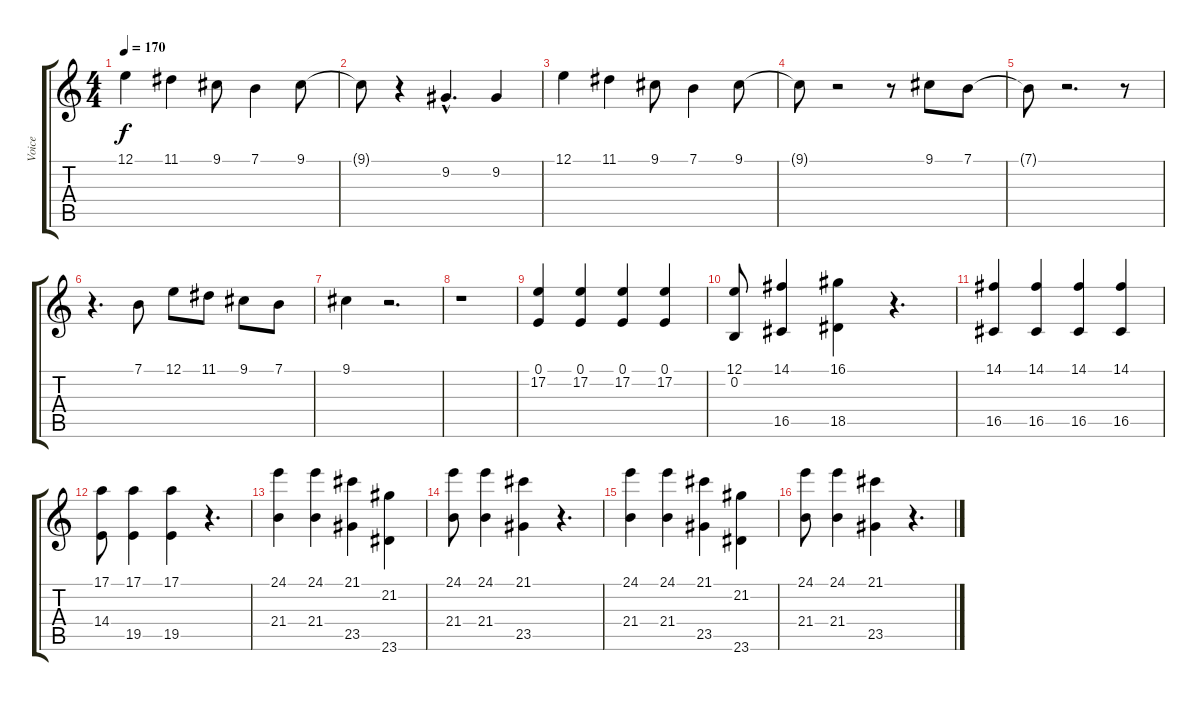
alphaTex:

\track ("Voice" "Voice") {instrument percussiveorgan}
\staff {score tabs}
\tuning (E4 B3 G3 D3 A2 E2) {hide}
\ts (4 4)
\tempo 170
\clef g2
\ks c
12.1.4{dy f} 11.1.4 9.1.8 7.1.4 9.1.8 |
9.1{t}.8 r.4 9.2{hac}.4{d} 9.2.4 |
12.1.4 11.1.4 9.1.8 7.1.4 9.1.8 |
9.1{t}.8 r.2 r.8 9.1.8 7.1.8 |
7.1{t}.8 r.2{d} r.8 |
r.4{d} 7.1.8 12.1.8 11.1.8 9.1.8 7.1.8 |
9.1.4 r.2{d} |
r.1 |
(0.1 17.2).4 (0.1 17.2).4 (0.1 17.2).4 (0.1 17.2).4 |
(12.1 0.2).8 (14.1 16.5).4 (16.1 18.5).4 r.4{d} |
(14.1 16.5).4 (14.1 16.5).4 (14.1 16.5).4 (14.1 16.5).4 |
(17.1 14.4).8 (17.1 19.5).4 (17.1 19.5).4 r.4{d} |
(24.1 21.4).4 (24.1 21.4).4 (21.1 23.5).4 (21.2 23.6).4 |
(24.1 21.4).8 (24.1 21.4).4 (21.1 23.5).4 r.4{d} |
(24.1 21.4).4 (24.1 21.4).4 (21.1 23.5).4 (21.2 23.6).4 |
(24.1 21.4).8 (24.1 21.4).4 (21.1 23.5).4 r.4{d}
